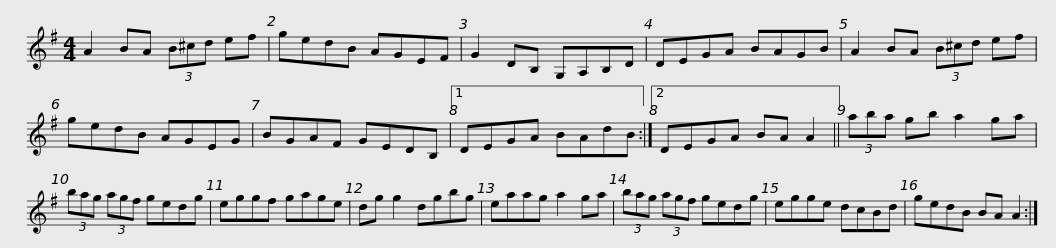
X:1
L:1/8
M:4/4
I:linebreak $
K:G
V:1 treble
V:1
 A2 BA (3B^cd ef | gedB AGEF | G2 DB, G,A,B,D | DEGA BAGB | A2 BA (3B^cd ef |$ %5
 gedB AGEG | BGAF GEDB, |1 DEGA BAdB :|2 DEGA BA A2 || (3aba gb a2 ga |$ %10
 (3bag (3agf gedg | eggf gage | dg g2 dgbg | eaag a2 ga | (3bag (3agf gedg |$ %15
 egge dcBd | gedB BA A2 :| %17
